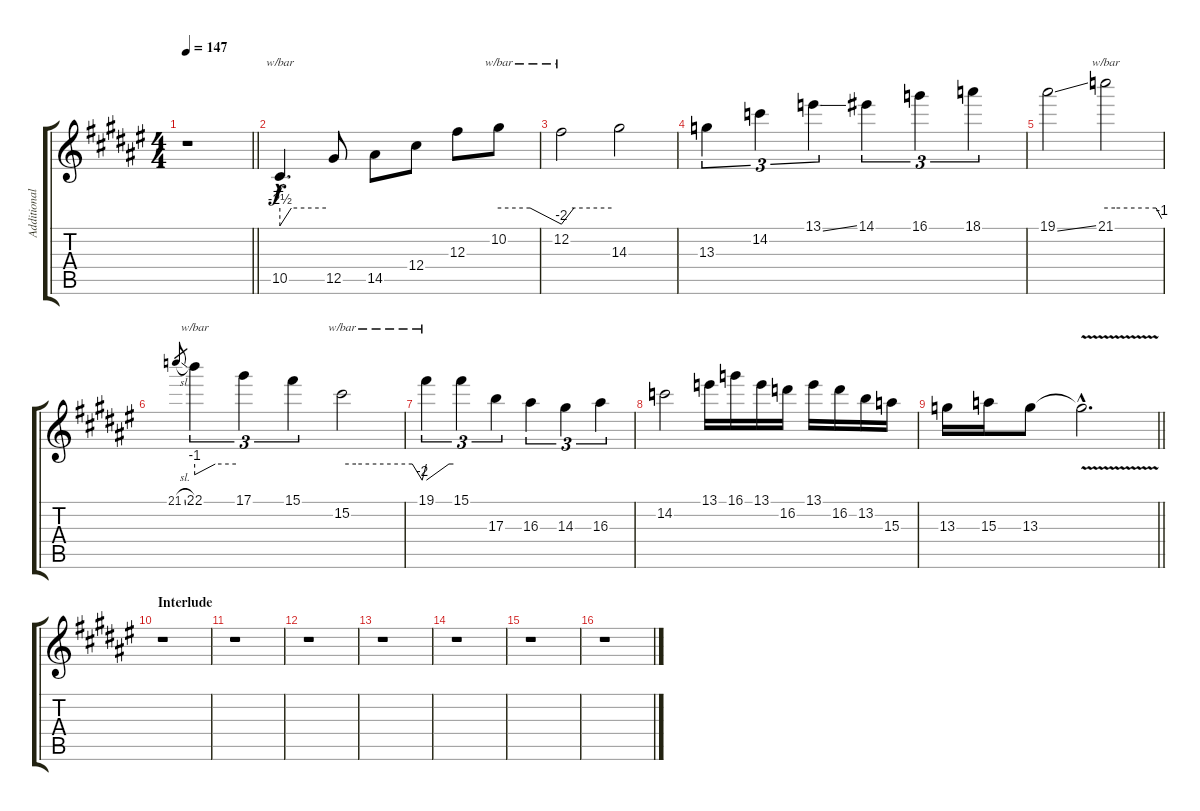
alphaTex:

\track ("Additional Guitars" "Additional") {instrument distortionguitar}
\staff {score tabs}
\tuning (Eb4 Bb3 Gb3 Db3 Ab2 Db2) {hide}
\ts (4 4)
\tempo 147
\clef g2
\barLineRight lightlight
\ks d#minor
r.1{dy f} |
\section ("" "")
10.5{hac}.4{d tbe (custom default 0 -10 15 0 60 0)} 12.5.8 14.5.8 12.4.8 12.3.8 10.2.8{tbe (custom default 0 0 30 0 60 -8)} |
12.2.2{tbe (custom default 0 -8 15 0 60 0)} 14.3{be (hold 0 0 60 0)}.2 |
13.3.4{tu (3 2)} 14.2.4{tu (3 2)} 13.1{ss}.4{tu (3 2)} 14.1.4{tu (3 2)} 16.1.4{tu (3 2)} 18.1.4{tu (3 2)} |
19.1{be (hold 0 0 60 0) ss}.2 21.1.2{tbe (custom default 0 0 10 0 54 0 60 -4)} |
21.1{sl}.8{gr} 22.1.4{tu (3 2) tbe (custom default 0 -4 30 0 60 0)} 17.1.4{tu (3 2)} 15.1.4{tu (3 2)} 15.2.2{tbe (custom default 0 0 10 0 50 0 57 -8 60 0)} |
19.1.4{tu (3 2) tbe (custom default 0 -8 50 0 60 0)} 15.1.4{tu (3 2)} 17.3.4{tu (3 2)} 16.3.4{tu (3 2)} 14.3.4{tu (3 2)} 16.3.4{tu (3 2)} |
14.2{be (hold 0 0 60 0)}.2 13.1.16 16.1.16 13.1.16 16.2.16 13.1.16 16.2.16 13.2.16 15.3.16 |
\barLineRight lightlight
13.3.16 15.3.16 13.3.8 13.3{v hac t}.2{d} |
\section ("" "Interlude")
r.1 |
r.1 |
r.1 |
r.1 |
r.1 |
r.1 |
r.1
